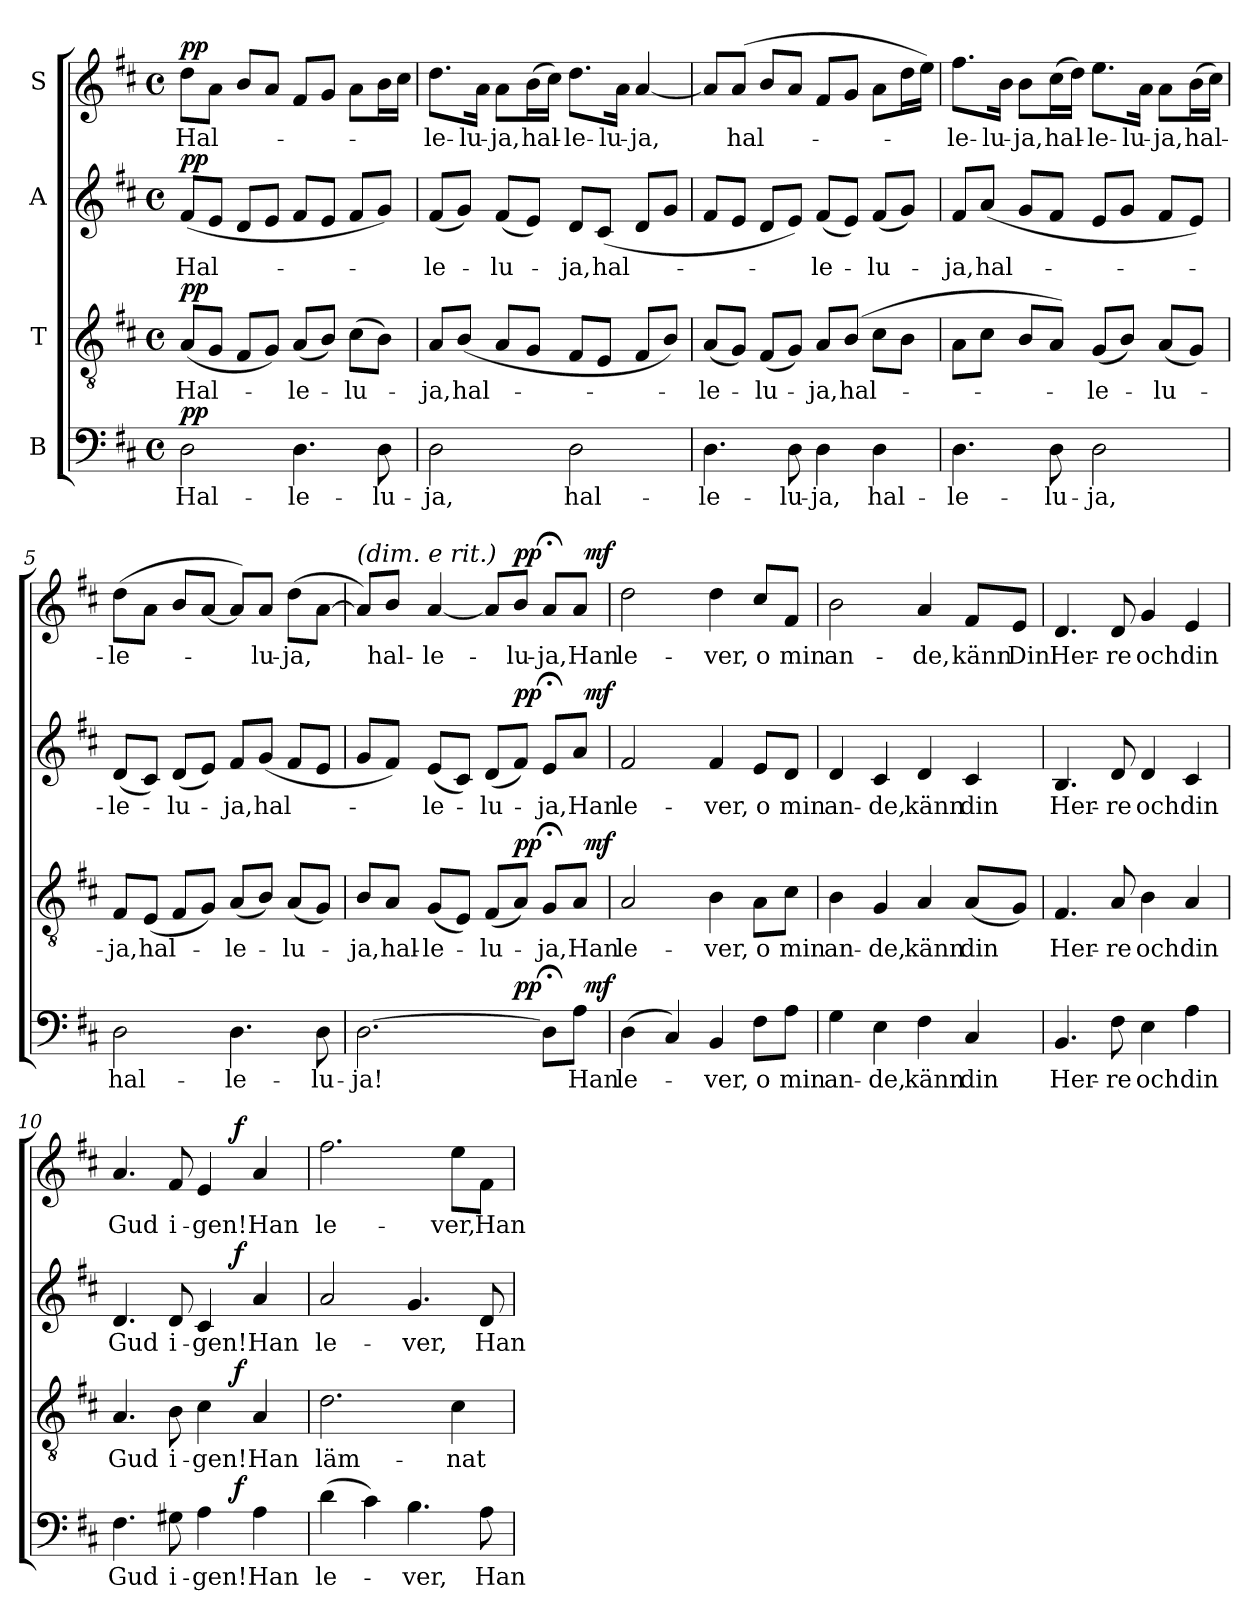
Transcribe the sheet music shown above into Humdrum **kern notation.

**kern	**text	**dynam	**kern	**text	**dynam	**kern	**text	**dynam	**kern	**text	**dynam
*part4	*part4	*part4	*part3	*part3	*part3	*part2	*part2	*part2	*part1	*part1	*part1
*staff4	*staff4	*staff4	*staff3	*staff3	*staff3	*staff2	*staff2	*staff2	*staff1	*staff1	*staff1
*I"B	*	*	*I"T	*	*	*I"A	*	*	*I"S	*	*
*clefF4	*	*	*clefGv2	*	*	*clefG2	*	*	*clefG2	*	*
*k[f#c#]	*	*	*k[f#c#]	*	*	*k[f#c#]	*	*	*k[f#c#]	*	*
*D:	*	*	*D:	*	*	*D:	*	*	*D:	*	*
*M4/4	*	*	*M4/4	*	*	*M4/4	*	*	*M4/4	*	*
*met(c)	*	*	*met(c)	*	*	*met(c)	*	*	*met(c)	*	*
=1	=1	=1	=1	=1	=1	=1	=1	=1	=1	=1	=1
!	!	!LO:DY:a	!	!	!LO:DY:a	!	!	!LO:DY:a	!	!	!LO:DY:a
2D\	Hal-	pp	(8A/L	Hal-	pp	(8f#/L	Hal-	pp	8dd\L	Hal-	pp
.	.	.	8G/J	.	.	8e/J	.	.	8a\J	.	.
.	.	.	8F#/L	.	.	8d/L	.	.	8b/L	.	.
.	.	.	8G/J)	.	.	8e/J	.	.	8a/J	.	.
4.D\	-le-	.	(8A/L	-le-	.	8f#/L	.	.	8f#/L	.	.
.	.	.	8B/J)	.	.	8e/J	.	.	8g/J	.	.
.	.	.	(8c#\L	-lu-	.	8f#/L	.	.	8a\L	.	.
8D\	-lu-	.	8B\J)	.	.	8g/J)	.	.	16b\L	.	.
.	.	.	.	.	.	.	.	.	16cc#\JJ	.	.
=2	=2	=2	=2	=2	=2	=2	=2	=2	=2	=2	=2
2D\	-ja,	.	8A/L	-ja,	.	(8f#/L	-le-	.	8.dd\L	-le-	.
.	.	.	(8B/J	hal-	.	8g/J)	.	.	.	.	.
.	.	.	.	.	.	.	.	.	16a\Jk	-lu-	.
.	.	.	8A/L	.	.	(8f#/L	-lu-	.	8a\L	-ja,	.
.	.	.	8G/J	.	.	8e/J)	.	.	(16b\L	hal-	.
.	.	.	.	.	.	.	.	.	16cc#\JJ)	.	.
2D\	hal-	.	8F#/L	.	.	8d/L	-ja,	.	8.dd\L	-le-	.
.	.	.	8E/J	.	.	(8c#/J	hal-	.	.	.	.
.	.	.	.	.	.	.	.	.	16a\Jk	-lu-	.
.	.	.	8F#/L	.	.	8d/L	.	.	[4a/	-ja,	.
.	.	.	8B/J)	.	.	8g/J	.	.	.	.	.
=3	=3	=3	=3	=3	=3	=3	=3	=3	=3	=3	=3
4.D\	-le-	.	(8A/L	-le-	.	8f#/L	.	.	8a/L]	.	.
.	.	.	8G/J)	.	.	8e/J	.	.	(8a/J	hal-	.
.	.	.	(8F#/L	-lu-	.	8d/L	.	.	8b/L	.	.
8D\	-lu-	.	8G/J)	.	.	8e/J)	.	.	8a/J	.	.
4D\	-ja,	.	8A/L	-ja,	.	(8f#/L	-le-	.	8f#/L	.	.
.	.	.	(8B/J	hal-	.	8e/J)	.	.	8g/J	.	.
4D\	hal-	.	8c#\L	.	.	(8f#/L	-lu-	.	8a\L	.	.
.	.	.	8B\J	.	.	8g/J)	.	.	16dd\L	.	.
.	.	.	.	.	.	.	.	.	16ee\JJ)	.	.
!!LO:LB:g=z
=4	=4	=4	=4	=4	=4	=4	=4	=4	=4	=4	=4
4.D\	-le-	.	8A\L	.	.	8f#/L	-ja,	.	8.ff#\L	-le-	.
.	.	.	8c#\J	.	.	(8a/J	hal-	.	.	.	.
.	.	.	.	.	.	.	.	.	16b\Jk	-lu-	.
.	.	.	8B/L	.	.	8g/L	.	.	8b\L	-ja,	.
8D\	-lu-	.	8A/J)	.	.	8f#/J	.	.	(16cc#\L	hal-	.
.	.	.	.	.	.	.	.	.	16dd\JJ)	.	.
2D\	-ja,	.	(8G/L	-le-	.	8e/L	.	.	8.ee\L	-le-	.
.	.	.	8B/J)	.	.	8g/J	.	.	.	.	.
.	.	.	.	.	.	.	.	.	16a\Jk	-lu-	.
.	.	.	(8A/L	-lu-	.	8f#/L	.	.	8a\L	-ja,	.
.	.	.	8G/J)	.	.	8e/J)	.	.	(16b\L	hal-	.
.	.	.	.	.	.	.	.	.	16cc#\JJ)	.	.
=5	=5	=5	=5	=5	=5	=5	=5	=5	=5	=5	=5
2D\	hal-	.	8F#/L	-ja,	.	(8d/L	-le-	.	(8dd\L	-le-	.
.	.	.	(8E/J	hal-	.	8c#/J)	.	.	8a\J	.	.
.	.	.	8F#/L	.	.	(8d/L	-lu-	.	8b/L	.	.
.	.	.	8G/J)	.	.	8e/J)	.	.	[8a/J	.	.
4.D\	-le-	.	(8A/L	-le-	.	8f#/L	-ja,	.	8a/L])	.	.
.	.	.	8B/J)	.	.	(8g/J	hal-	.	8a/J	-lu-	.
.	.	.	(8A/L	-lu-	.	8f#/L	.	.	(8dd\L	-ja,	.
8D\	-lu-	.	8G/J)	.	.	8e/J	.	.	[8a\J	.	.
=6	=6	=6	=6	=6	=6	=6	=6	=6	=6	=6	=6
*^	*	*	*^	*	*	*^	*	*	*^	*	*
*	*^	*	*	*	*	*	*	*	*	*	*	*	*	*	*
!	!	!	!	!	!	!	!	!	!	!	!	!	!LO:TX:a:i:t=(dim. e rit.)	!	!	!
[2.D\	2ryy	2ryy	-ja!	.	8B/L	2ryy	-ja,	.	8g/L	2ryy	.	.	8a/L])	2ryy	.	.
.	.	.	.	.	8A/J	.	hal-	.	8f#/J)	.	.	.	8b/J	.	hal-	.
.	.	.	.	.	(8G/L	.	-le-	.	(8e/L	.	-le-	.	[4a/	.	-le-	.
.	.	.	.	.	8E/J)	.	.	.	8c#/J)	.	.	.	.	.	.	.
.	8ryy	4ryy	.	.	(8F#/L	4ryy	-lu-	.	(8d/L	4ryy	-lu-	.	8a/L]	4ryy	.	.
!	!	!	!	!LO:DY:a	!	!	!	!LO:DY:a	!	!	!	!LO:DY:a	!	!	!	!LO:DY:a
.	4.ryy	.	.	pp	8A/J)	.	.	pp	8f#/J)	.	.	pp	8b/J	.	-lu-	pp
8D;<\L]	.	8ryy	.	.	8G;</L	8ryy	-ja,	.	8e;</L	8ryy	-ja,	.	8a;</L	8ryy	-ja,	.
8A\J	.	32ryy	Han	.	8A/J	32ryy	Han	.	8a/J	32ryy	Han	.	8a/J	32ryy	Han	.
!	!	!	!	!LO:DY:a	!	!	!	!LO:DY:a	!	!	!	!LO:DY:a	!	!	!	!LO:DY:a
.	.	16.ryy	.	mf	.	16.ryy	.	mf	.	16.ryy	.	mf	.	16.ryy	.	mf
*v	*v	*v	*	*	*	*	*	*	*v	*v	*	*	*v	*v	*	*
*	*	*	*v	*v	*	*	*	*	*	*	*	*
!!LO:LB:g=z
=7	=7	=7	=7	=7	=7	=7	=7	=7	=7	=7	=7
(4D\	le-	.	2A/	le-	.	2f#/	le-	.	2dd\	le-	.
4C#/)	.	.	.	.	.	.	.	.	.	.	.
4BB/	-ver,	.	4B\	-ver,	.	4f#/	-ver,	.	4dd\	-ver,	.
8F#\L	o	.	8A\L	o	.	8e/L	o	.	8cc#/L	o	.
8A\J	min	.	8c#\J	min	.	8d/J	min	.	8f#/J	min	.
=8	=8	=8	=8	=8	=8	=8	=8	=8	=8	=8	=8
4G\	an-	.	4B\	an-	.	4d/	an-	.	2b\	an-	.
4E\	-de,	.	4G/	-de,	.	4c#/	-de,	.	.	.	.
4F#\	känn	.	4A/	känn	.	4d/	känn	.	4a/	-de,	.
4C#/	din	.	(8A/L	din	.	4c#/	din	.	8f#/L	känn	.
.	.	.	8G/J)	.	.	.	.	.	8e/J	Din	.
=9	=9	=9	=9	=9	=9	=9	=9	=9	=9	=9	=9
4.BB/	Her-	.	4.F#/	Her-	.	4.B/	Her-	.	4.d/	Her-	.
8F#\	-re	.	8A/	-re	.	8d/	-re	.	8d/	-re	.
4E\	och	.	4B\	och	.	4d/	och	.	4g/	och	.
4A\	din	.	4A/	din	.	4c#/	din	.	4e/	din	.
=10	=10	=10	=10	=10	=10	=10	=10	=10	=10	=10	=10
*^	*	*	*^	*	*	*^	*	*	*^	*	*
4.F#\	2ryy	Gud	.	4.A/	2ryy	Gud	.	4.d/	2ryy	Gud	.	4.a/	2ryy	Gud	.
8G#X\	.	i-	.	8B\	.	i-	.	8d/	.	i-	.	8f#/	.	i-	.
4A\	8.ryy	-gen!	.	4c#\	8.ryy	-gen!	.	4c#/	8.ryy	-gen!	.	4e/	8.ryy	-gen!	.
!	!	!	!LO:DY:a	!	!	!	!LO:DY:a	!	!	!	!LO:DY:a	!	!	!	!LO:DY:a
.	4ryy	.	f	.	4ryy	.	f	.	4ryy	.	f	.	4ryy	.	f
4A\	.	Han	.	4A/	.	Han	.	4a/	.	Han	.	4a/	.	Han	.
.	16ryy	.	.	.	16ryy	.	.	.	16ryy	.	.	.	16ryy	.	.
*v	*v	*	*	*	*	*	*	*v	*v	*	*	*v	*v	*	*
*	*	*	*v	*v	*	*	*	*	*	*	*	*
!!LO:PB:g=z
=11	=11	=11	=11	=11	=11	=11	=11	=11	=11	=11	=11
(4d\	le-	.	2.d\	läm-	.	2a/	le-	.	2.ff#\	le-	.
4c#\)	.	.	.	.	.	.	.	.	.	.	.
4.B\	-ver,	.	.	.	.	4.g/	-ver,	.	.	.	.
.	.	.	4c#\	-nat	.	.	.	.	8ee\L	-ver,	.
8A\	Han	.	.	.	.	8d/	Han	.	8f#\J	Han	.
=	=	=	=	=	=	=	=	=	=	=	=
*-	*-	*-	*-	*-	*-	*-	*-	*-	*-	*-	*-
